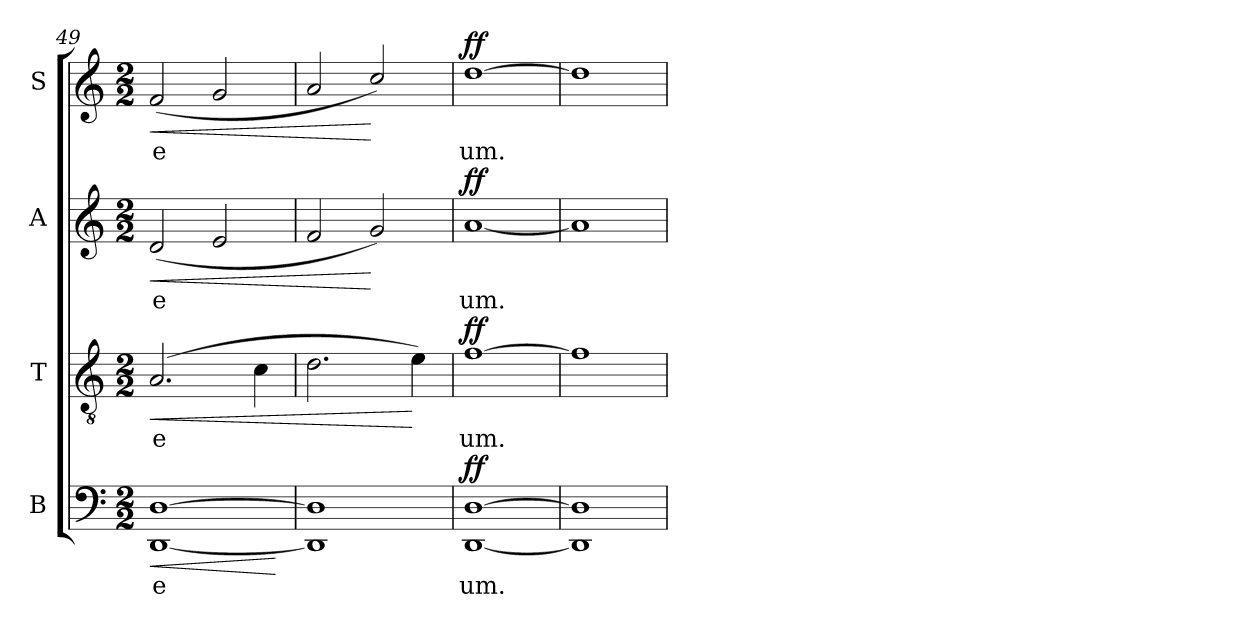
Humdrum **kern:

**kern	**text	**dynam	**kern	**text	**dynam	**kern	**text	**dynam	**kern	**text	**dynam
*part4	*part4	*part4	*part3	*part3	*part3	*part2	*part2	*part2	*part1	*part1	*part1
*staff4	*staff4	*staff4	*staff3	*staff3	*staff3	*staff2	*staff2	*staff2	*staff1	*staff1	*staff1
*I"B	*	*	*I"T	*	*	*I"A	*	*	*I"S	*	*
!!LO:PB:g=z
*clefF4	*	*	*clefGv2	*	*	*clefG2	*	*	*clefG2	*	*
*k[]	*	*	*k[]	*	*	*k[]	*	*	*k[]	*	*
*C:	*	*	*C:	*	*	*C:	*	*	*C:	*	*
*M2/2	*	*	*M2/2	*	*	*M2/2	*	*	*M2/2	*	*
=49	=49	=49	=49	=49	=49	=49	=49	=49	=49	=49	=49
!	!LO:LY:b:cj	!LO:HP:b	!	!LO:LY:b:cj	!LO:HP:b	!	!LO:LY:b:cj	!LO:HP:b	!	!LO:LY:b:cj	!LO:HP:b
[>1D [<1DD	e-	<	(<2.A/	e-	<	(<2d/	e-	<	(<2f/	e-	<
!	!	!	!	!	!	!	!LO:LY:b:cj	!	!	!LO:LY:b:cj	!
.	.	.	.	.	.	2e/	--	.	2g/	--	.
!	!	!	!	!LO:LY:b:cj	!	!	!	!	!	!	!
.	.	.	4c\	--	.	.	.	.	.	.	.
.	.	[	.	.	.	.	.	.	.	.	.
=50	=50	=50	=50	=50	=50	=50	=50	=50	=50	=50	=50
!	!LO:LY:b:cj	!	!	!LO:LY:b:cj	!	!	!LO:LY:b:cj	!	!	!LO:LY:b:cj	!
1D] 1DD]	--	.	2.d\	--	.	2f/	--	.	2a/	--	.
!	!	!	!	!	!	!	!LO:LY:b:cj	!	!	!LO:LY:b:cj	!
.	.	.	.	.	.	2g/)	--	[	2cc/)	--	[
!	!	!	!	!LO:LY:b:cj	!	!	!	!	!	!	!
.	.	.	4e\)	--	[	.	.	.	.	.	.
=51	=51	=51	=51	=51	=51	=51	=51	=51	=51	=51	=51
!	!LO:LY:b:cj	!LO:DY:a	!	!LO:LY:b:cj	!LO:DY:a	!	!LO:LY:b:cj	!LO:DY:a	!	!LO:LY:b:cj	!LO:DY:a
[>1D [<1DD	-um.	ff	[>1f	-um.	ff	[<1a	-um.	ff	[>1dd	-um.	ff
=52	=52	=52	=52	=52	=52	=52	=52	=52	=52	=52	=52
!	!LO:LY:b:cj	!	!	!LO:LY:b:cj	!	!	!LO:LY:b:cj	!	!	!LO:LY:b:cj	!
1D] 1DD]	.	.	1f]	.	.	1a]	.	.	1dd]	.	.
=	=	=	=	=	=	=	=	=	=	=	=
*-	*-	*-	*-	*-	*-	*-	*-	*-	*-	*-	*-
